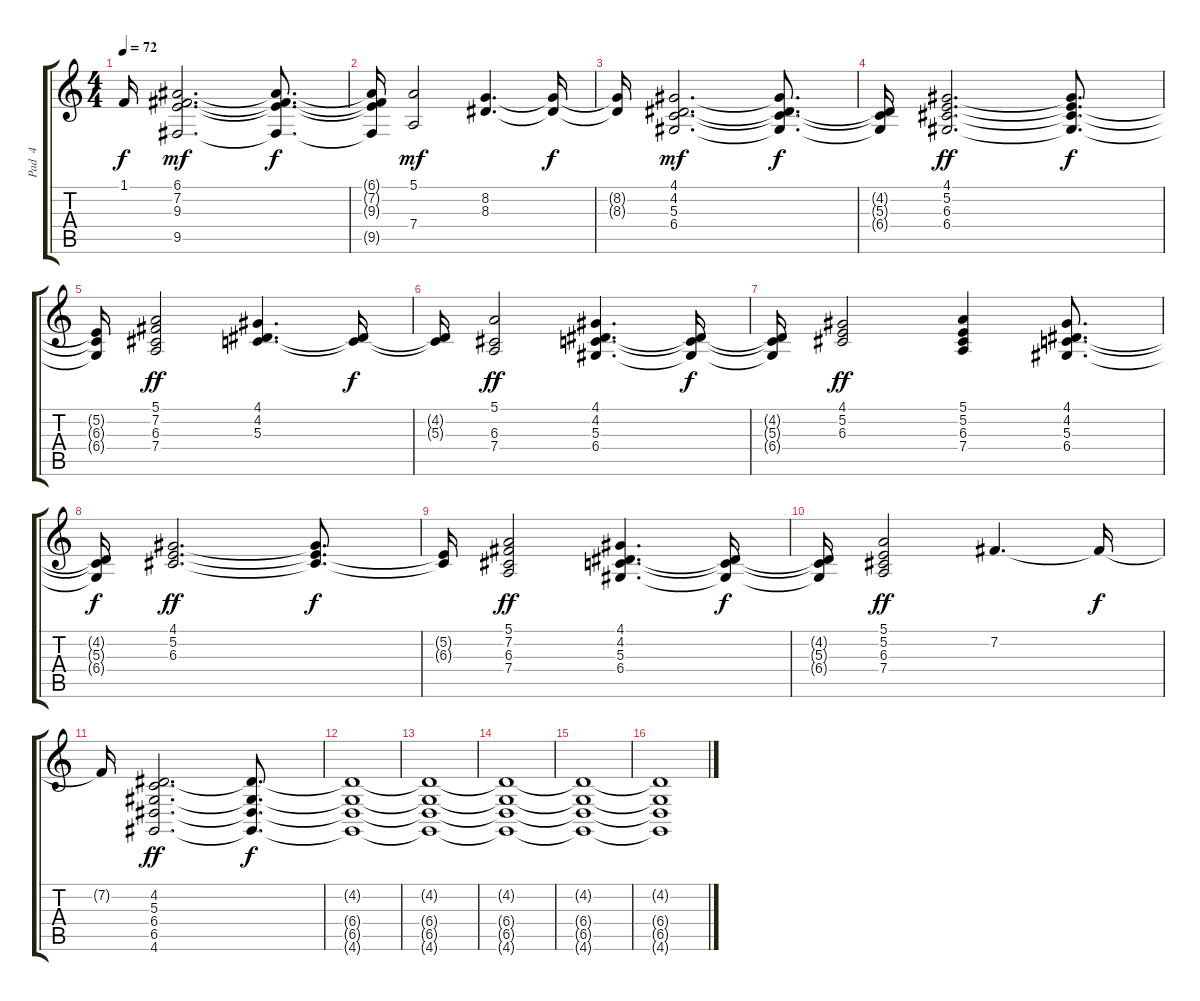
\track ("Pad  4" "Pad  4") {instrument stringensemble1}
\staff {score tabs}
\tuning (E4 B3 G3 D3 A2 E2) {hide}
\ts (4 4)
\tempo 72
\clef g2
\ks c
1.1{t}.16{dy f} (6.1 7.2 9.3 9.5).2{d dy mf} (6.1{t} 7.2{t} 9.3{t} 9.5{t}).8{d dy f} |
(6.1{t} 7.2{t} 9.3{t} 9.5{t}).16 (5.1 7.4).2{dy mf} (8.2 8.3).4{d} (8.2{t} 8.3{t}).16{dy f} |
(8.2{t} 8.3{t}).16 (4.1 4.2 5.3 6.4).2{d dy mf} (4.1{t} 4.2{t} 5.3{t} 6.4{t}).8{d dy f} |
(4.2{t} 5.3{t} 6.4{t}).16 (4.1 5.2 6.3 6.4).2{d dy ff} (4.1{t} 5.2{t} 6.3{t} 6.4{t}).8{d dy f} |
(5.2{t} 6.3{t} 6.4{t}).16 (5.1 7.2 6.3 7.4).2{dy ff} (4.1 4.2 5.3).4{d} (4.2{t} 5.3{t}).16{dy f} |
(4.2{t} 5.3{t}).16 (5.1 6.3 7.4).2{dy ff} (4.1 4.2 5.3 6.4).4{d} (4.2{t} 5.3{t} 6.4{t}).16{dy f} |
(4.2{t} 5.3{t} 6.4{t}).16 (4.1 5.2 6.3).2{dy ff} (5.1 5.2 6.3 7.4).4 (4.1 4.2 5.3 6.4).8{d} |
(4.2{t} 5.3{t} 6.4{t}).16{dy f} (4.1 5.2 6.3).2{d dy ff} (4.1{t} 5.2{t} 6.3{t}).8{d dy f} |
(5.2{t} 6.3{t}).16 (5.1 7.2 6.3 7.4).2{dy ff} (4.1 4.2 5.3 6.4).4{d} (4.2{t} 5.3{t} 6.4{t}).16{dy f} |
(4.2{t} 5.3{t} 6.4{t}).16 (5.1 5.2 6.3 7.4).2{dy ff} 7.2.4{d} 7.2{t}.16{dy f} |
7.2{t}.16 (4.2 5.3 6.4 6.5 4.6).2{d dy ff} (4.2{t} 6.4{t} 6.5{t} 4.6{t}).8{d dy f} |
(4.2{t} 6.4{t} 6.5{t} 4.6{t}).1 |
(4.2{t} 6.4{t} 6.5{t} 4.6{t}).1 |
(4.2{t} 6.4{t} 6.5{t} 4.6{t}).1 |
(4.2{t} 6.4{t} 6.5{t} 4.6{t}).1 |
(4.2{t} 6.4{t} 6.5{t} 4.6{t}).1
